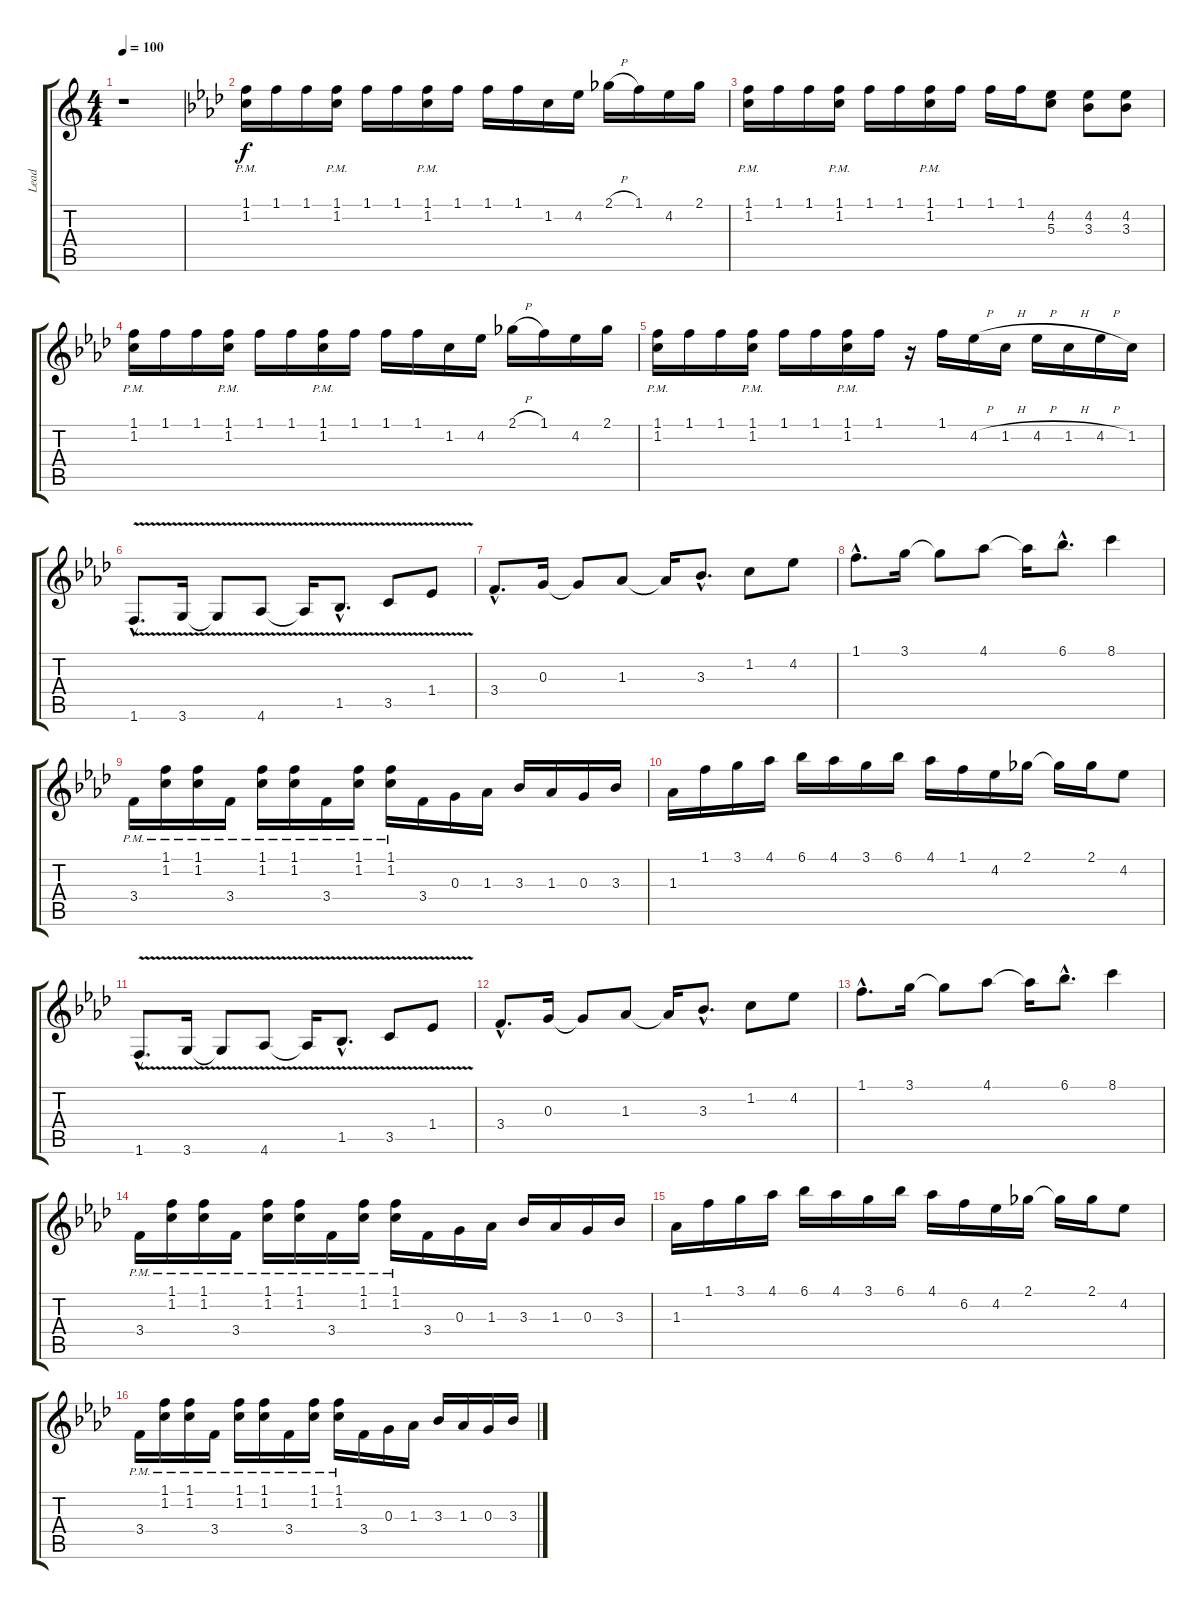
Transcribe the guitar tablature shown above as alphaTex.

\track ("Lead" "Lead") {instrument overdrivenguitar}
\staff {score tabs}
\tuning (E4 B3 G3 D3 A2 E2) {hide}
\ts (4 4)
\tempo 100
\clef g2
\ks c
r.1{dy f instrument overdrivenguitar} |
\ks ab
(1.1{pm} 1.2{pm}).16 1.1.16 1.1.16 (1.1{pm} 1.2{pm}).16 1.1.16 1.1.16 (1.1{pm} 1.2{pm}).16 1.1.16 1.1.16 1.1.16 1.2.16 4.2.16 2.1{h}.16 1.1.16 4.2.16 2.1.16 |
(1.1{pm} 1.2{pm}).16 1.1.16 1.1.16 (1.1{pm} 1.2{pm}).16 1.1.16 1.1.16 (1.1{pm} 1.2{pm}).16 1.1.16 1.1.16 1.1.16 (4.2 5.3).8 (4.2 3.3).8 (4.2 3.3).8 |
(1.1{pm} 1.2{pm}).16 1.1.16 1.1.16 (1.1{pm} 1.2{pm}).16 1.1.16 1.1.16 (1.1{pm} 1.2{pm}).16 1.1.16 1.1.16 1.1.16 1.2.16 4.2.16 2.1{h}.16 1.1.16 4.2.16 2.1.16 |
(1.1{pm} 1.2{pm}).16 1.1.16 1.1.16 (1.1{pm} 1.2{pm}).16 1.1.16 1.1.16 (1.1{pm} 1.2{pm}).16 1.1.16 r.16 1.1.16 4.2{h}.16 1.2{h}.16 4.2{h}.16 1.2{h}.16 4.2{h}.16 1.2.16 |
1.6{v hac}.8{d} 3.6{v}.16 3.6{t}.8 4.6{v}.8 4.6{t}.16 1.5{v hac}.8{d} 3.5{v}.8 1.4{v}.8 |
3.4{hac}.8{d} 0.3.16 0.3{t}.8 1.3.8 1.3{t}.16 3.3{hac}.8{d} 1.2.8 4.2.8 |
1.1{hac}.8{d} 3.1.16 3.1{t}.8 4.1.8 4.1{t}.16 6.1{hac}.8{d} 8.1.4 |
3.4{pm}.16 (1.1{pm} 1.2{pm}).16 (1.1{pm} 1.2{pm}).16 3.4{pm}.16 (1.1{pm} 1.2{pm}).16 (1.1{pm} 1.2{pm}).16 3.4{pm}.16 (1.1{pm} 1.2{pm}).16 (1.1{pm} 1.2{pm}).16 3.4.16 0.3.16 1.3.16 3.3.16 1.3.16 0.3.16 3.3.16 |
1.3.16 1.1.16 3.1.16 4.1.16 6.1.16 4.1.16 3.1.16 6.1.16 4.1.16 1.1.16 4.2.16 2.1.16 2.1{t}.16 2.1.16 4.2.8 |
1.6{v hac}.8{d} 3.6{v}.16 3.6{t}.8 4.6{v}.8 4.6{t}.16 1.5{v hac}.8{d} 3.5{v}.8 1.4{v}.8 |
3.4{hac}.8{d} 0.3.16 0.3{t}.8 1.3.8 1.3{t}.16 3.3{hac}.8{d} 1.2.8 4.2.8 |
1.1{hac}.8{d} 3.1.16 3.1{t}.8 4.1.8 4.1{t}.16 6.1{hac}.8{d} 8.1.4 |
3.4{pm}.16 (1.1{pm} 1.2{pm}).16 (1.1{pm} 1.2{pm}).16 3.4{pm}.16 (1.1{pm} 1.2{pm}).16 (1.1{pm} 1.2{pm}).16 3.4{pm}.16 (1.1{pm} 1.2{pm}).16 (1.1{pm} 1.2{pm}).16 3.4.16 0.3.16 1.3.16 3.3.16 1.3.16 0.3.16 3.3.16 |
1.3.16 1.1.16 3.1.16 4.1.16 6.1.16 4.1.16 3.1.16 6.1.16 4.1.16 6.2.16 4.2.16 2.1.16 2.1{t}.16 2.1.16 4.2.8 |
3.4{pm}.16 (1.1{pm} 1.2{pm}).16 (1.1{pm} 1.2{pm}).16 3.4{pm}.16 (1.1{pm} 1.2{pm}).16 (1.1{pm} 1.2{pm}).16 3.4{pm}.16 (1.1{pm} 1.2{pm}).16 (1.1{pm} 1.2{pm}).16 3.4.16 0.3.16 1.3.16 3.3.16 1.3.16 0.3.16 3.3.16
